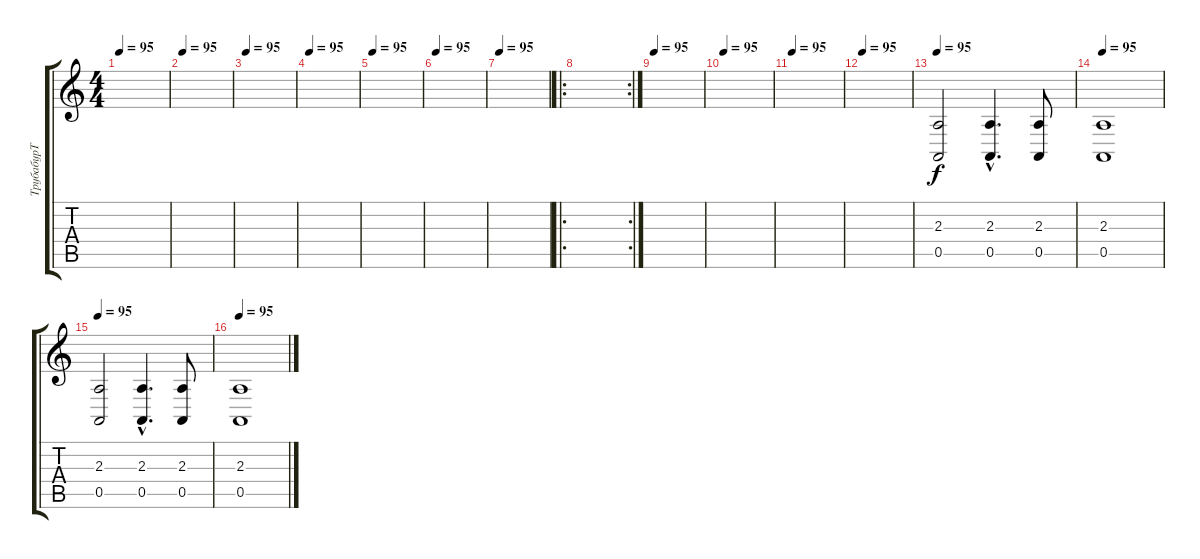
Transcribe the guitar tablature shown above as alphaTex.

\track ("ТрубабурТ" "ТрубабурТ") {instrument oboe}
\staff {score tabs}
\tuning (E4 B3 G3 D3 A2 E2) {hide}
\ts (4 4)
\tempo 95
\clef g2
\ks c
|
\tempo 95
|
\tempo 95
|
\tempo 95
|
\tempo 95
|
\tempo 95
|
\tempo 95
|
\ro
\rc 2
|
\tempo 95
|
\tempo 95
|
\tempo 95
|
\tempo 95
|
\tempo 95
(2.3 0.5).2 (2.3{hac} 0.5{hac}).4{d} (2.3 0.5).8 |
\tempo 95
(2.3 0.5).1 |
\tempo 95
(2.3 0.5).2 (2.3{hac} 0.5{hac}).4{d} (2.3 0.5).8 |
\tempo 95
(2.3 0.5).1
